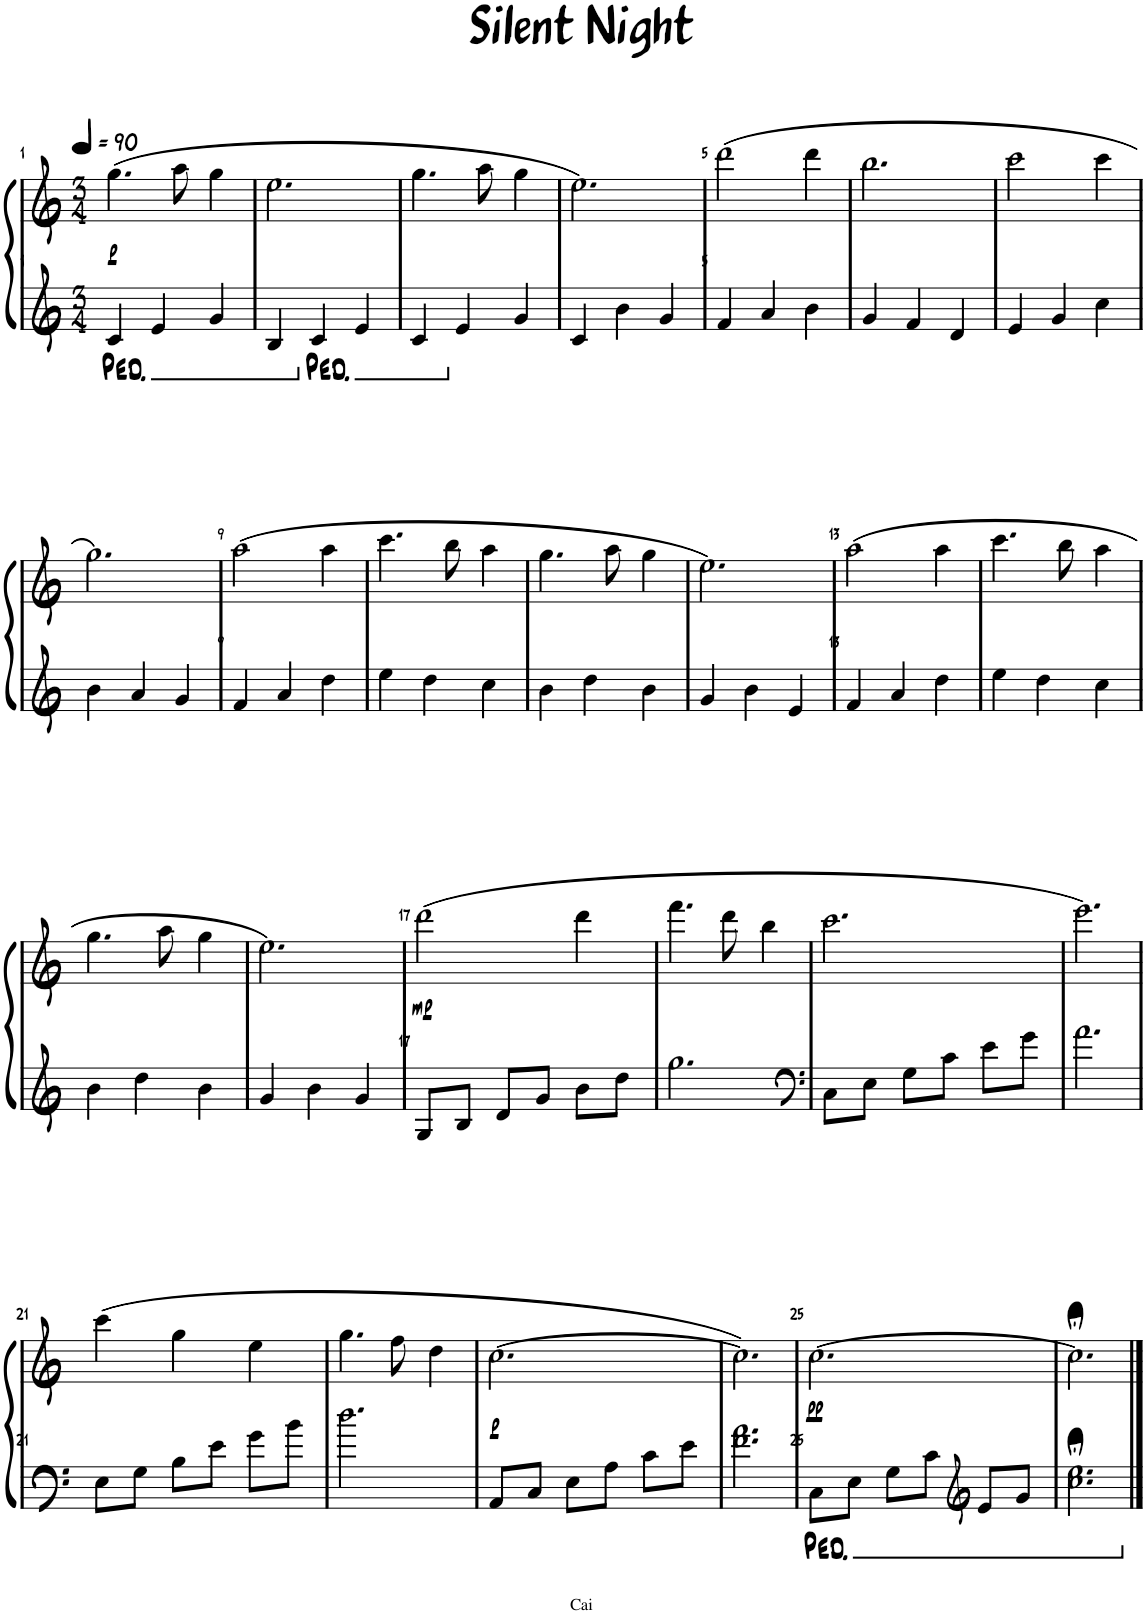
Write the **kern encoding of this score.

**kern	**kern	**dynam
*part1	*part1	*part1
*staff2	*staff1	*staff1/2
*I"Piano	*	*
*I'Pno.	*	*
*clefG2	*clefG2	*
*k[]	*k[]	*
*M3/4	*M3/4	*
*MM90	*MM90	*
=1	=1	=1
!	!	!LO:DY:b
4c/	(4.gg\	p
4e/	.	.
.	8aa\	.
4g/	4gg\	.
=2	=2	=2
4B/	2.ee\	.
4c/	.	.
4e/	.	.
=3	=3	=3
4c/	4.gg\	.
4e/	.	.
.	8aa\	.
4g/	4gg\	.
=4	=4	=4
4c/	2.ee\)	.
4b\	.	.
4g/	.	.
=5	=5	=5
4f/	(2ddd\	.
4a/	.	.
4b\	4ddd\	.
=6	=6	=6
4g/	2.bb\	.
4f/	.	.
4d/	.	.
=7	=7	=7
4e/	2ccc\	.
4g/	.	.
4cc\	4ccc\	.
!!LO:LB:g=z
=8	=8	=8
4b\	2.gg\)	.
4a/	.	.
4g/	.	.
=9	=9	=9
4f/	(2aa\	.
4a/	.	.
4dd\	4aa\	.
=10	=10	=10
4ee\	4.ccc\	.
4dd\	.	.
.	8bb\	.
4cc\	4aa\	.
=11	=11	=11
4b\	4.gg\	.
4dd\	.	.
.	8aa\	.
4b\	4gg\	.
=12	=12	=12
4g/	2.ee\)	.
4b\	.	.
4e/	.	.
=13	=13	=13
4f/	(2aa\	.
4a/	.	.
4dd\	4aa\	.
=14	=14	=14
4ee\	4.ccc\	.
4dd\	.	.
.	8bb\	.
4cc\	4aa\	.
!!LO:LB:g=z
=15	=15	=15
4b\	4.gg\	.
4dd\	.	.
.	8aa\	.
4b\	4gg\	.
=16	=16	=16
4g/	2.ee\)	.
4b\	.	.
4g/	.	.
=17	=17	=17
!	!	!LO:DY:b
8G/L	(2ddd\	mp
8B/J	.	.
8d/L	.	.
8g/J	.	.
8b\L	4ddd\	.
8dd\J	.	.
=18	=18	=18
2.gg\	4.fff\	.
.	8ddd\	.
.	4bb\	.
=19	=19	=19
*clefF4	*	*
8C\L	2.ccc\	.
8E\J	.	.
8G\L	.	.
8c\J	.	.
8e\L	.	.
8g\J	.	.
=20	=20	=20
2.a\	2.eee\)	.
!!LO:LB:g=z
=21	=21	=21
8E\L	(4ccc\	.
8G\J	.	.
8B\L	4gg\	.
8e\J	.	.
8g\L	4ee\	.
8b\J	.	.
=22	=22	=22
2.dd\	4.gg\	.
.	8ff\	.
.	4dd\	.
=23	=23	=23
!	!	!LO:DY:b
8AA/L	[2.cc\	p
8C/J	.	.
8E\L	.	.
8A\J	.	.
8c\L	.	.
8e\J	.	.
=24	=24	=24
2.f\ 2.a\	2.cc\])	.
=25	=25	=25
!	!	!LO:DY:b
8C\L	[2.cc\	pp
8E\J	.	.
8G\L	.	.
8c\J	.	.
*clefG2	*	*
8e/L	.	.
8g/J	.	.
=26	=26	=26
2.cc\;< 2.ee\;<	2.cc;<\]	.
==	==	==
*-	*-	*-
